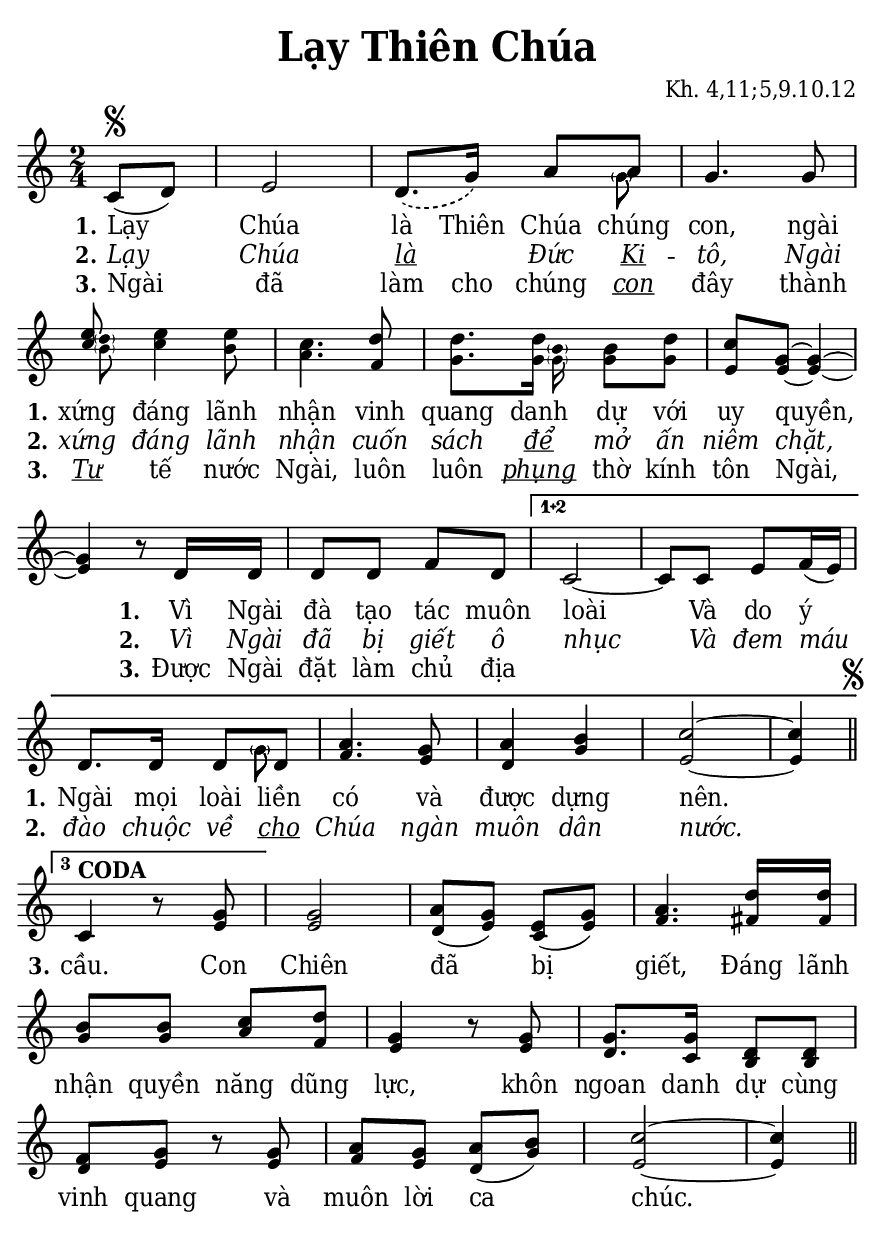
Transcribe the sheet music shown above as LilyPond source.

% Cài đặt chung\
\version "2.22.1"
\include "english.ly"

\header {
  title = \markup { \fontsize #1 "Lạy Thiên Chúa" }
  composer = "Kh. 4,11;5,9.10.12"
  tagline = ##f
}

% Nhạc phiên khúc
nhacPhienKhucSop = \relative c' {
  \once \override Score.RehearsalMark.font-size = #0.1
  \once \override Score.RehearsalMark.extra-offset = #'(5 . 0)
  \mark \markup { \musicglyph #"scripts.segno" }
  \partial 4 c8 (d) |
  e2 |
  \once \phrasingSlurDashed
  d8. \(g16\) a8
  <<
    {
      \voiceOne
      a8
    }
    \new Voice = "splitpart" {
      \voiceTwo
      \once \override NoteColumn.force-hshift = #-1.6
      \tweak font-size #-2
      \parenthesize
      g8
    }
  >>
  \oneVoice
  g4. g8 |
  
  <<
    {
      \voiceOne
      e'8
    }
    \new Voice = "splitpart" {
      \voiceTwo
      %\once \override Beam.transparent = ##t
      \once \override Stem.transparent = ##t
      \once \override NoteColumn.force-hshift = #2
      \tweak font-size #-2
      \parenthesize
      d8
    }
  >>
  \oneVoice
  e4 e8 |
  c4. d8 |
  d8.
  <<
    {
      \voiceOne
      \stemDown
      d16
    }
    \new Voice = "splitpart" {
      \voiceTwo
      %\once \override Beam.transparent = ##t
      \once \override Stem.transparent = ##t
      \stemDown
      \once \override NoteColumn.force-hshift = #1.5
      \tweak font-size #-2
      \parenthesize
      b16
    }
  >>
  \oneVoice
  b8 d |
  c g ~ g4 ~ |
  g r8 d16 d |
  d8 d f d |
  
  \set Score.repeatCommands = #'((volta "1+2"))
  c2 ~ |
  c8 c e f16 (e) |
  
  d8. d16 d8
  <<
    {
      \voiceOne
      d8
    }
    \new Voice = "splitpart" {
      \voiceTwo
      \once \override NoteColumn.force-hshift = #-1.6
      \tweak font-size #-2
      \parenthesize
      g8
    }
  >>
  \oneVoice
  a4. g8 |
  a4 b |
  c2 ~ |
  \partial 4 c4 
  \once \override Score.RehearsalMark #'break-visibility = #end-of-line-visible
  \once \override Score.RehearsalMark.font-size = #0.1
  \mark \markup { \musicglyph #"scripts.segno" }
  \set Score.repeatCommands = #'((volta #f) (volta "3") end-repeat)
  \bar "||" \break
  
  <>^\markup { \bold "CODA" }
  c,4 r8 g' |
  \set Score.repeatCommands = #'((volta #f))
  g2 |
  a8 (g) e (g) |
  a4. d16 d |
  b8 b c d |
  g,4 r8 g |
  g8. g16 d8 d |
  f g r g |
  a g a (b) |
  c2 ~ |
  c4 \bar "||"
}

nhacPhienKhucAlto = \relative c' {
  c8 (d) |
  e2 |
  \once \phrasingSlurDashed
  d8. \(g16\) a8
  <<
    {
      \voiceOne
      a8
    }
    \new Voice = "splitpart" {
      \voiceTwo
      \once \override NoteColumn.force-hshift = #-1.6
      \tweak font-size #-2
      \parenthesize
      g8
    }
  >>
  \oneVoice
  g4. g8 |
  <<
    {
      \voiceOne
      c8
    }
    \new Voice = "splitpart" {
      \voiceTwo
      \once \override NoteColumn.force-hshift = #2
      \tweak font-size #-2
      \parenthesize
      b
    }
  >>
  \oneVoice
  c4 b8 |
  a4. f8 |
  g8.
  <<
    {
      \voiceOne
      \stemDown
      g16
    }
    \new Voice = "splitpart" {
      \voiceTwo
      \stemDown
      \once \override NoteColumn.force-hshift = #1.5
      \tweak font-size #-2
      \parenthesize
      g16
    }
  >>
  \oneVoice
  g8 g |
  e8 e ~ e4 ~ |
  e r8 d16 d |
  d8 d f d |
  c2 ~ |
  c8 c e f16 (e) |
  
  d8. d16 d8
  <<
    {
      \voiceOne
      d8
    }
    \new Voice = "splitpart" {
      \voiceTwo
      \once \override NoteColumn.force-hshift = #-1.6
      \tweak font-size #-2
      \parenthesize
      g8
    }
  >>
  \oneVoice
  f4. e8 |
  d4 g |
  e2 ~ |
  e4
  
  c4 r8 e |
  e2 |
  d8 (e) c (e) |
  f4. fs16 fs |
  g8 g a f |
  e4 r8 e |
  d8. c16 b8 b |
  d e r e |
  f e d (g) |
  e2 ~ |
  e4
}

% Lời phiên khúc
loiPhienKhucSop = \lyrics {
  <<
    {
      \set stanza = "1."
      Lạy Chúa là Thiên Chúa chúng con,
      ngài xứng đáng lãnh nhận vinh quang danh dự với uy quyền,
      Vì Ngài đà tạo tác muôn loài
      Và do ý Ngài mọi loài liền có và được dựng nên.
    }
    \new Lyrics {
	    \set associatedVoice = "beSop"
	    \set stanza = "2."
      \override Lyrics.LyricText.font-shape = #'italic
	    Lạy Chúa \markup { \italic \underline "là" } _
	    Đức \markup { \italic \underline "Ki" } -- tô,
	    Ngài xứng đáng lãnh nhận cuốn sách
	    \markup { \italic \underline "để" }
	    mở ấn niêm chặt,
	    Vì Ngài đã bị giết ô nhục
	    Và đem máu đào chuộc về
	    \markup { \italic \underline "cho" }
	    Chúa ngàn muôn dân nước.
    }
    \new Lyrics {
	    \set associatedVoice = "beSop"
	    \set stanza = "3."
	    Ngài đã làm cho chúng \markup { \italic \underline "con" }
	    đây thành \markup { \italic \underline "Tư" }
	    tế nước Ngài,
	    luôn luôn \markup { \italic \underline "phụng" }
	    thờ kính tôn Ngài,
	    Được Ngài đặt làm chủ địa
    }
  >>
  \set stanza = "3."
  cầu.
  \set stanza = ""
  Con Chiên đã bị giết,
  Đáng lãnh nhận quyền năng dũng lực,
  khôn ngoan danh dự cùng vinh quang
  và muôn lời ca chúc.
}

% Dàn trang
\paper {
  #(set-paper-size "a5")
  top-margin = 3\mm
  bottom-margin = 3\mm
  left-margin = 3\mm
  right-margin = 3\mm
  indent = #0
  #(define fonts
	 (make-pango-font-tree "Deja Vu Serif Condensed"
	 		       "Deja Vu Serif Condensed"
			       "Deja Vu Serif Condensed"
			       (/ 20 20)))
  print-page-number = ##f
  page-count = 1
}

TongNhip = {
  \key c \major \time 2/4
  \set Timing.beamExceptions = #'()
  \set Timing.baseMoment = #(ly:make-moment 1/4)
}

% mã nguồn cho những chức năng chưa hỗ trợ trong phiên bản lilypond hiện tại
% cung cấp bởi cộng đồng lilypond khi gửi email đến lilypond-user@gnu.org
% Đổi kích thước nốt cho bè phụ
notBePhu =
#(define-music-function (font-size music) (number? ly:music?)
   (for-some-music
     (lambda (m)
       (if (music-is-of-type? m 'rhythmic-event)
           (begin
             (set! (ly:music-property m 'tweaks)
                   (cons `(font-size . ,font-size)
                         (ly:music-property m 'tweaks)))
             #t)
           #f))
     music)
   music)

% in số phiên khúc trên mỗi dòng
#(define (add-grob-definition grob-name grob-entry)
    (set! all-grob-descriptions
          (cons ((@@ (lily) completize-grob-entry)
                 (cons grob-name grob-entry))
                all-grob-descriptions)))

#(add-grob-definition
   'StanzaNumberSpanner
   `((direction . ,LEFT)
     (font-series . bold)
     (padding . 1)
     (side-axis . ,X)
     (stencil . ,ly:text-interface::print)
     (X-offset . ,ly:side-position-interface::x-aligned-side)
     (Y-extent . ,grob::always-Y-extent-from-stencil)
     (meta . ((class . Spanner)
              (interfaces . (font-interface
                             side-position-interface
                             stanza-number-interface
                             text-interface))))))

\layout {
   \context {
     \Global
     \grobdescriptions #all-grob-descriptions
   }
   \context {
     \Score
     \remove Stanza_number_align_engraver
     \consists
       #(lambda (context)
          (let ((texts '())
                (syllables '()))
            (make-engraver
             (acknowledgers
              ((stanza-number-interface engraver grob source-engraver)
                 (set! texts (cons grob texts)))
              ((lyric-syllable-interface engraver grob source-engraver)
                 (set! syllables (cons grob syllables))))
             ((stop-translation-timestep engraver)
                (for-each
                 (lambda (text)
                   (for-each
                    (lambda (syllable)
                      (ly:pointer-group-interface::add-grob text
'side-support-elements syllable))
                    syllables))
                 texts)
                (set! syllables '())))))
   }
   \context {
     \Lyrics
     \remove Stanza_number_engraver
     \consists
       #(lambda (context)
          (let ((text #f)
                (last-stanza #f))
            (make-engraver
             ((process-music engraver)
                (let ((stanza (ly:context-property context 'stanza #f)))
                  (if (and stanza (not (equal? stanza last-stanza)))
                      (let ((column (ly:context-property context
'currentCommandColumn)))
                        (set! last-stanza stanza)
                        (if text
                            (ly:spanner-set-bound! text RIGHT column))

                        (set! text (ly:engraver-make-grob engraver
'StanzaNumberSpanner '()))
                        (ly:grob-set-property! text 'text stanza)
                        (ly:spanner-set-bound! text LEFT column)))))
             ((finalize engraver)
                (if text
                    (let ((column (ly:context-property context
'currentCommandColumn)))
                      (ly:spanner-set-bound! text RIGHT column)))))))
     \override StanzaNumberSpanner.horizon-padding = 10000
   }
}
% kết thúc mã nguồn

\score {
  \new ChoirStaff <<
    \new Staff \with {
        \consists "Merge_rests_engraver"
        printPartCombineTexts = ##f
      }
      <<
      \new Voice \TongNhip \partCombine 
        \nhacPhienKhucSop
        \notBePhu -1 { \nhacPhienKhucAlto }
      \new NullVoice = beSop \nhacPhienKhucSop
      \new Lyrics \lyricsto beSop \loiPhienKhucSop
      >>
  >>
  \layout {
    \override Lyrics.LyricSpace.minimum-distance = #1.5
    \override Score.BarNumber.break-visibility = ##(#f #f #f)
    \override Score.SpacingSpanner.uniform-stretching = ##t
  } 
}
